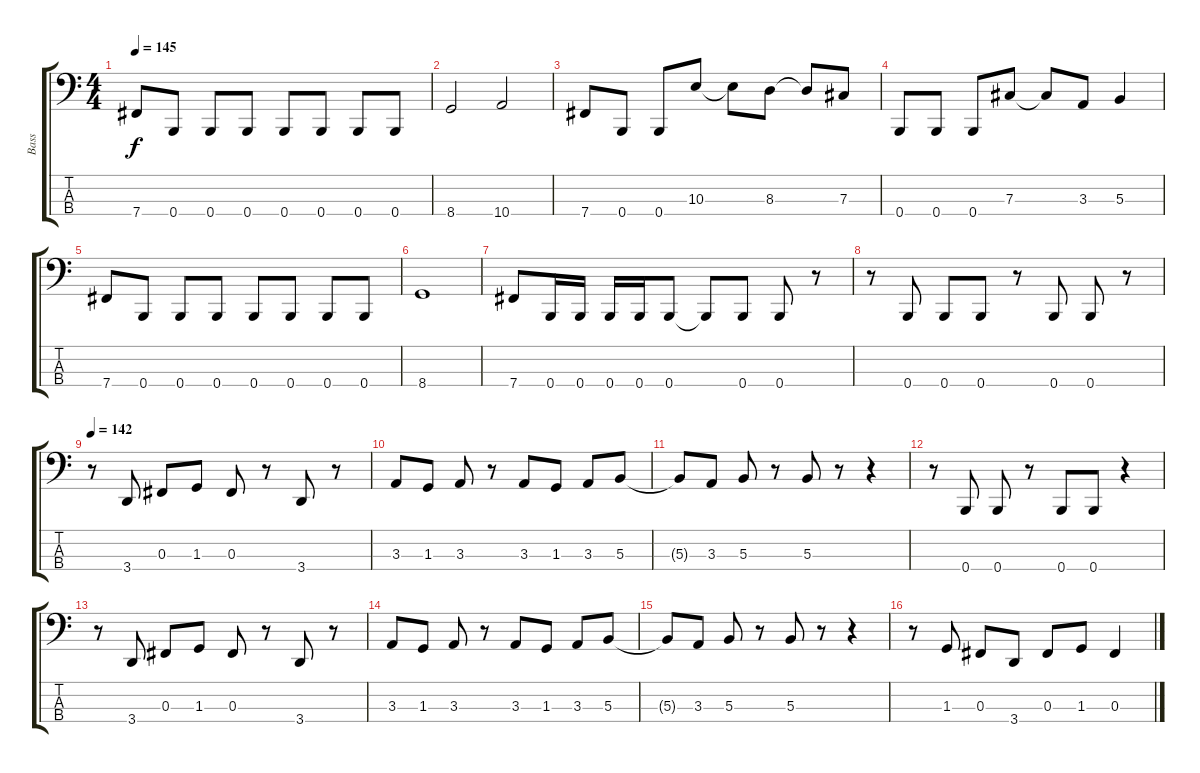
\track ("Bass" "Bass") {instrument electricbassfinger}
\staff {score tabs}
\tuning (E2 B1 Gb1 B0) {hide}
\ts (4 4)
\tempo 145
\clef f4
\ks c
7.4.8{dy f} 0.4.8 0.4.8 0.4.8 0.4.8 0.4.8 0.4.8 0.4.8 |
8.4.2 10.4.2 |
7.4.8 0.4.8 0.4.8 10.3.8 10.3{t}.8 8.3.8 8.3{t}.8 7.3.8 |
0.4.8 0.4.8 0.4.8 7.3.8 7.3{t}.8 3.3.8 5.3.4 |
7.4.8 0.4.8 0.4.8 0.4.8 0.4.8 0.4.8 0.4.8 0.4.8 |
8.4.1 |
7.4.8 0.4.16 0.4.16 0.4.16 0.4.16 0.4.8 0.4{t}.8 0.4.8 0.4.8 r.8 |
r.8 0.4.8 0.4.8 0.4.8 r.8 0.4.8 0.4.8 r.8 |
\tempo 142
r.8 3.4.8 0.3.8 1.3.8 0.3.8 r.8 3.4.8 r.8 |
3.3.8 1.3.8 3.3.8 r.8 3.3.8 1.3.8 3.3.8 5.3.8 |
5.3{t}.8 3.3.8 5.3.8 r.8 5.3.8 r.8 r.4 |
r.8 0.4.8 0.4.8 r.8 0.4.8 0.4.8 r.4 |
r.8 3.4.8 0.3.8 1.3.8 0.3.8 r.8 3.4.8 r.8 |
3.3.8 1.3.8 3.3.8 r.8 3.3.8 1.3.8 3.3.8 5.3.8 |
5.3{t}.8 3.3.8 5.3.8 r.8 5.3.8 r.8 r.4 |
r.8 1.3.8 0.3.8 3.4.8 0.3.8 1.3.8 0.3.4
